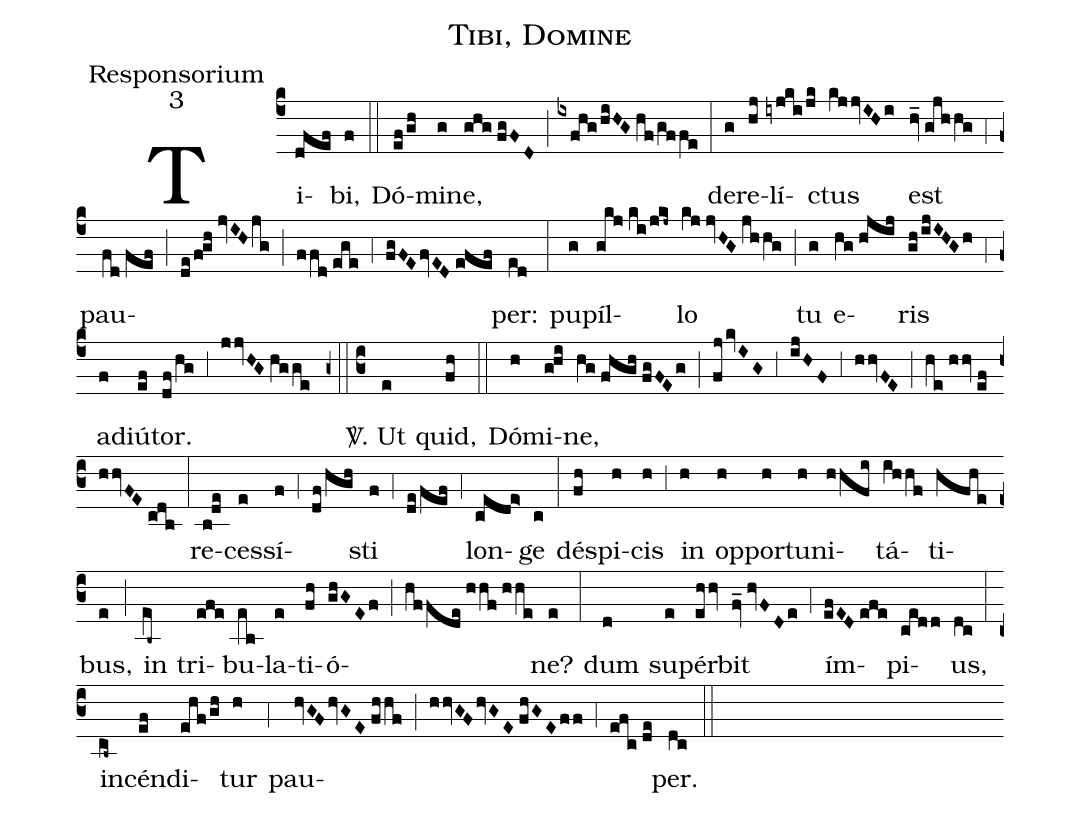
name:Tibi, Domine;
office-part:Responsorium;
mode:3;
%%
(c4) Ti(dfef)bi,(f) (::)
Dó(ef/gh)mi(g)ne,(ghg//fgFD) (;) (ixfhg/hiHG//hf/gffe) (:)
de(g)re(hj)lí(iyjki/jk)ctus(kj/jvIHi) est(hv_//gjhhg) (,4) pau(fd//fef)(;)(de/f!gh//jvIH/jg)(;)(ffd//ege)(,4)(fgFE/fvED//efef)per:(ed) (:)
pu(g)píl(gkj//ki/jkj~)lo(kj//jvHG//jhhg) (;) tu(g) e(hg//hjij)ris(gh/ijIHGh) (,4) ad(f)iú(ef)tor.(df/hg) (,3) (jjvHG//hgge)
(z0::c3) <sp>V/</sp>. Ut(e) quid,(fh) (::)
Dó(h)mi(g!hi)ne,(hg//fhgh//fgFE/g) (;) (fj/kvIG) (,3) (ijHF) (,3) (hhvFE) (;) (he//hhv//ef//hhvFE//cdb) (:)
re(b!de)ces(e)sí(f)(,4)(df/hgh)sti(f) (,4) (de/fef) (,4) lon(cede>)ge(c) (:)
dé(fh)spi(h)cis(h) (,3) in(h) op(h)por(h)tu(h)ni(hhfi)tá(ihhf)ti(hfhe)bus,(e) (;) in(eb~) tri(efe)bu(eb)la(e)ti(fh)ó(ghGEf)(;)(hffde//hhf//hhe)ne?(e) (:)
dum(d) su(e)pér(ehhv)bit(fv_//hvFDe) (,4) ím(efED//efe)pi(cedd)us,(dc) (:)
in(cb~)cén(ef)di(ehf/gh)tur(h) (,4) pau(hvGF/hvGE//fhhf)(;)(hhvGF/hvGE//fhGE/ff)(,4)(efc//de)per.(dc) (::)
